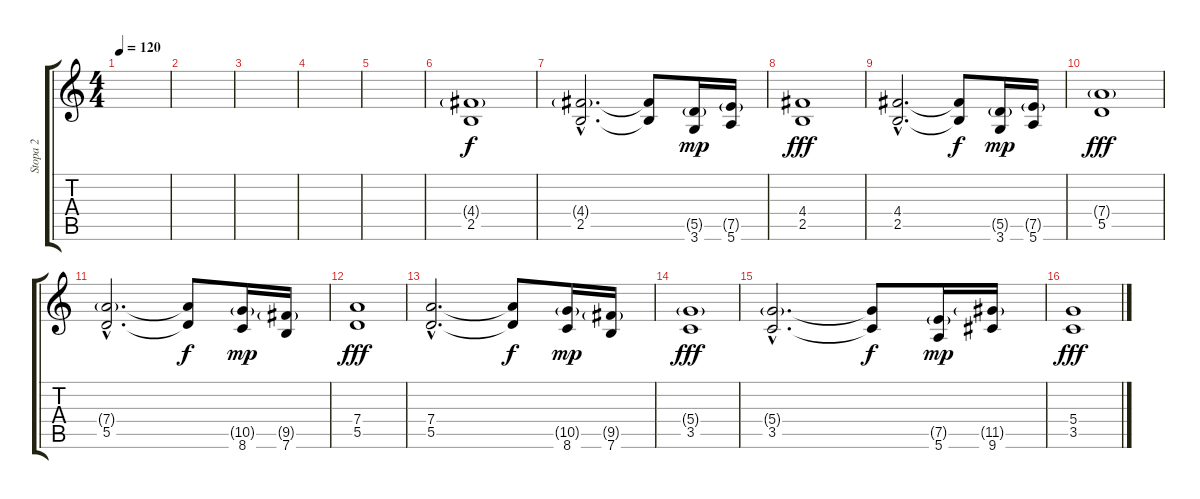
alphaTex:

\track ("Stopa 2" "Stopa 2") {instrument distortionguitar}
\staff {score tabs}
\tuning (E4 B3 G3 D3 A2 E2) {hide}
\ts (4 4)
\tempo 120
\clef g2
\ks c
|
|
|
|
|
(4.4{g} 2.5).1 |
(4.4{g hac} 2.5{hac}).2{d} (4.4{t} 2.5{t}).8{dy f} (5.5{g} 3.6).16{dy mp} (7.5{g} 5.6).16 |
(4.4 2.5).1{dy fff} |
(4.4{hac} 2.5{hac}).2{d} (4.4{t} 2.5{t}).8{dy f} (5.5{g} 3.6).16{dy mp} (7.5{g} 5.6).16 |
(7.4{g} 5.5).1{dy fff} |
(7.4{g hac} 5.5{hac}).2{d} (7.4{t} 5.5{t}).8{dy f} (10.5{g} 8.6).16{dy mp} (9.5{g} 7.6).16 |
(7.4 5.5).1{dy fff} |
(7.4{hac} 5.5{hac}).2{d} (7.4{t} 5.5{t}).8{dy f} (10.5{g} 8.6).16{dy mp} (9.5{g} 7.6).16 |
(5.4{g} 3.5).1{dy fff} |
(5.4{g hac} 3.5{hac}).2{d} (5.4{t} 3.5{t}).8{dy f} (7.5{g} 5.6).16{dy mp} (11.5{g} 9.6).16 |
(5.4 3.5).1{dy fff}
